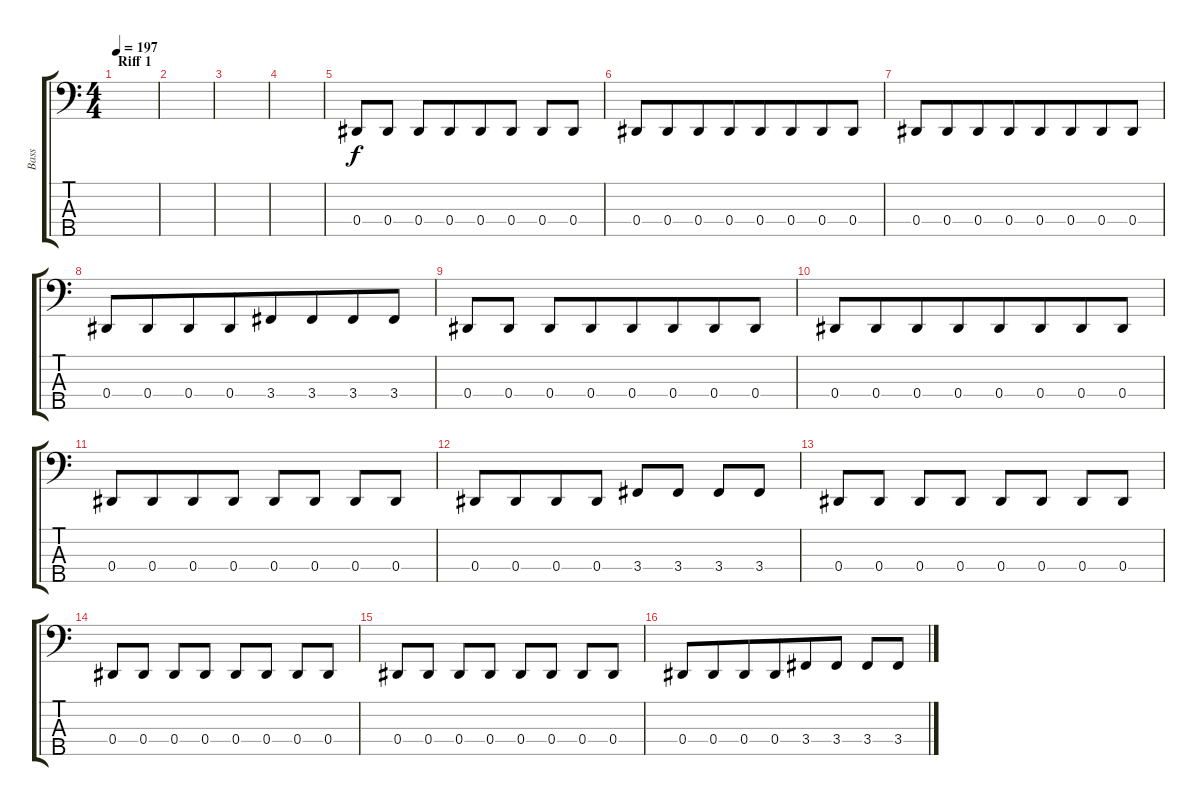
\track ("Bass" "Bass") {instrument electricbassfinger}
\staff {score tabs}
\tuning (Gb2 Db2 Ab1 Eb1 Bb0) {hide}
\ts (4 4)
\section ("" "Riff 1")
\tempo 197
\clef f4
\ks c
|
|
|
|
0.4.8 0.4.8 0.4.8 0.4.8{beam merge} 0.4.8 0.4.8 0.4.8{beam merge} 0.4.8 |
0.4.8{beam merge} 0.4.8{beam merge} 0.4.8{beam merge} 0.4.8{beam merge} 0.4.8{beam merge} 0.4.8{beam merge} 0.4.8{beam merge} 0.4.8 |
0.4.8{beam merge} 0.4.8{beam merge} 0.4.8{beam merge} 0.4.8{beam merge} 0.4.8 0.4.8{beam merge} 0.4.8{beam merge} 0.4.8 |
0.4.8{beam merge} 0.4.8{beam merge} 0.4.8 0.4.8{beam merge} 3.4.8 3.4.8{beam merge} 3.4.8{beam merge} 3.4.8 |
0.4.8{beam merge} 0.4.8 0.4.8{beam merge} 0.4.8{beam merge} 0.4.8 0.4.8{beam merge} 0.4.8{beam merge} 0.4.8 |
0.4.8{beam merge} 0.4.8{beam merge} 0.4.8{beam merge} 0.4.8{beam merge} 0.4.8{beam merge} 0.4.8{beam merge} 0.4.8{beam merge} 0.4.8 |
0.4.8{beam merge} 0.4.8{beam merge} 0.4.8 0.4.8 0.4.8 0.4.8 0.4.8 0.4.8 |
0.4.8{beam merge} 0.4.8{beam merge} 0.4.8{beam merge} 0.4.8 3.4.8{beam merge} 3.4.8 3.4.8 3.4.8 |
0.4.8 0.4.8 0.4.8 0.4.8 0.4.8 0.4.8 0.4.8 0.4.8 |
0.4.8 0.4.8 0.4.8 0.4.8 0.4.8 0.4.8 0.4.8 0.4.8 |
0.4.8 0.4.8 0.4.8 0.4.8 0.4.8 0.4.8 0.4.8 0.4.8 |
0.4.8 0.4.8{beam merge} 0.4.8 0.4.8{beam merge} 3.4.8 3.4.8 3.4.8 3.4.8
